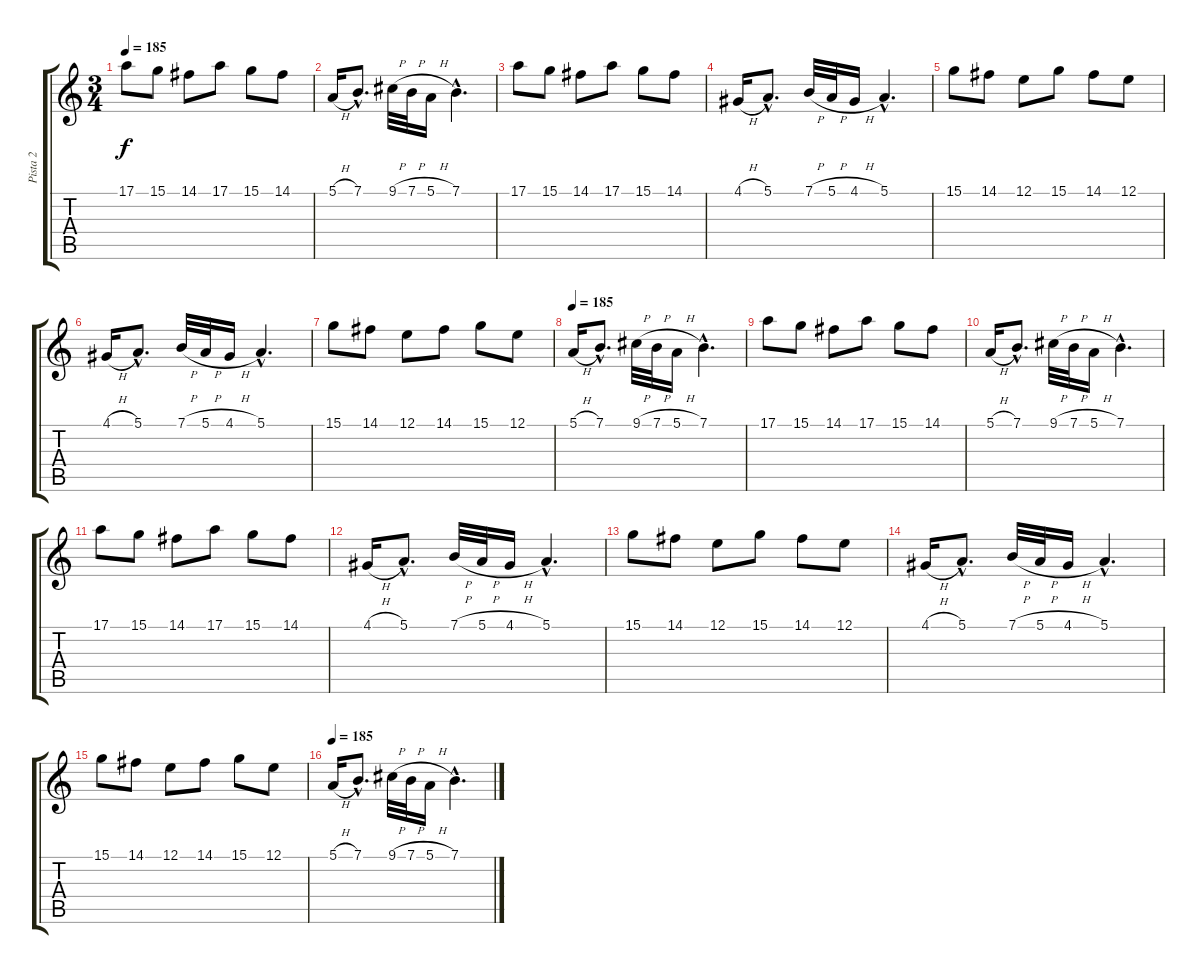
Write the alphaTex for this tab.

\track ("Pista 2" "Pista 2") {instrument panflute}
\staff {score tabs}
\tuning (E4 B3 G3 D3 A2 E2) {hide}
\ts (3 4)
\tempo 185
\clef g2
\ks c
17.1.8{dy f} 15.1.8 14.1.8 17.1.8 15.1.8 14.1.8 |
5.1{h}.16 7.1{hac}.8{d} 9.1{h}.32 7.1{h}.32 5.1{h}.16 7.1{hac}.4{d} |
17.1.8 15.1.8 14.1.8 17.1.8 15.1.8 14.1.8 |
4.1{h}.16 5.1{hac}.8{d} 7.1{h}.32 5.1{h}.32 4.1{h}.16 5.1{hac}.4{d} |
15.1.8 14.1.8 12.1.8 15.1.8 14.1.8 12.1.8 |
4.1{h}.16 5.1{hac}.8{d} 7.1{h}.32 5.1{h}.32 4.1{h}.16 5.1{hac}.4{d} |
15.1.8 14.1.8 12.1.8 14.1.8 15.1.8 12.1.8 |
\tempo 185
5.1{h}.16 7.1{hac}.8{d} 9.1{h}.32 7.1{h}.32 5.1{h}.16 7.1{hac}.4{d} |
17.1.8 15.1.8 14.1.8 17.1.8 15.1.8 14.1.8 |
5.1{h}.16 7.1{hac}.8{d} 9.1{h}.32 7.1{h}.32 5.1{h}.16 7.1{hac}.4{d} |
17.1.8 15.1.8 14.1.8 17.1.8 15.1.8 14.1.8 |
4.1{h}.16 5.1{hac}.8{d} 7.1{h}.32 5.1{h}.32 4.1{h}.16 5.1{hac}.4{d} |
15.1.8 14.1.8 12.1.8 15.1.8 14.1.8 12.1.8 |
4.1{h}.16 5.1{hac}.8{d} 7.1{h}.32 5.1{h}.32 4.1{h}.16 5.1{hac}.4{d} |
15.1.8 14.1.8 12.1.8 14.1.8 15.1.8 12.1.8 |
\tempo 185
5.1{h}.16 7.1{hac}.8{d} 9.1{h}.32 7.1{h}.32 5.1{h}.16 7.1{hac}.4{d}
